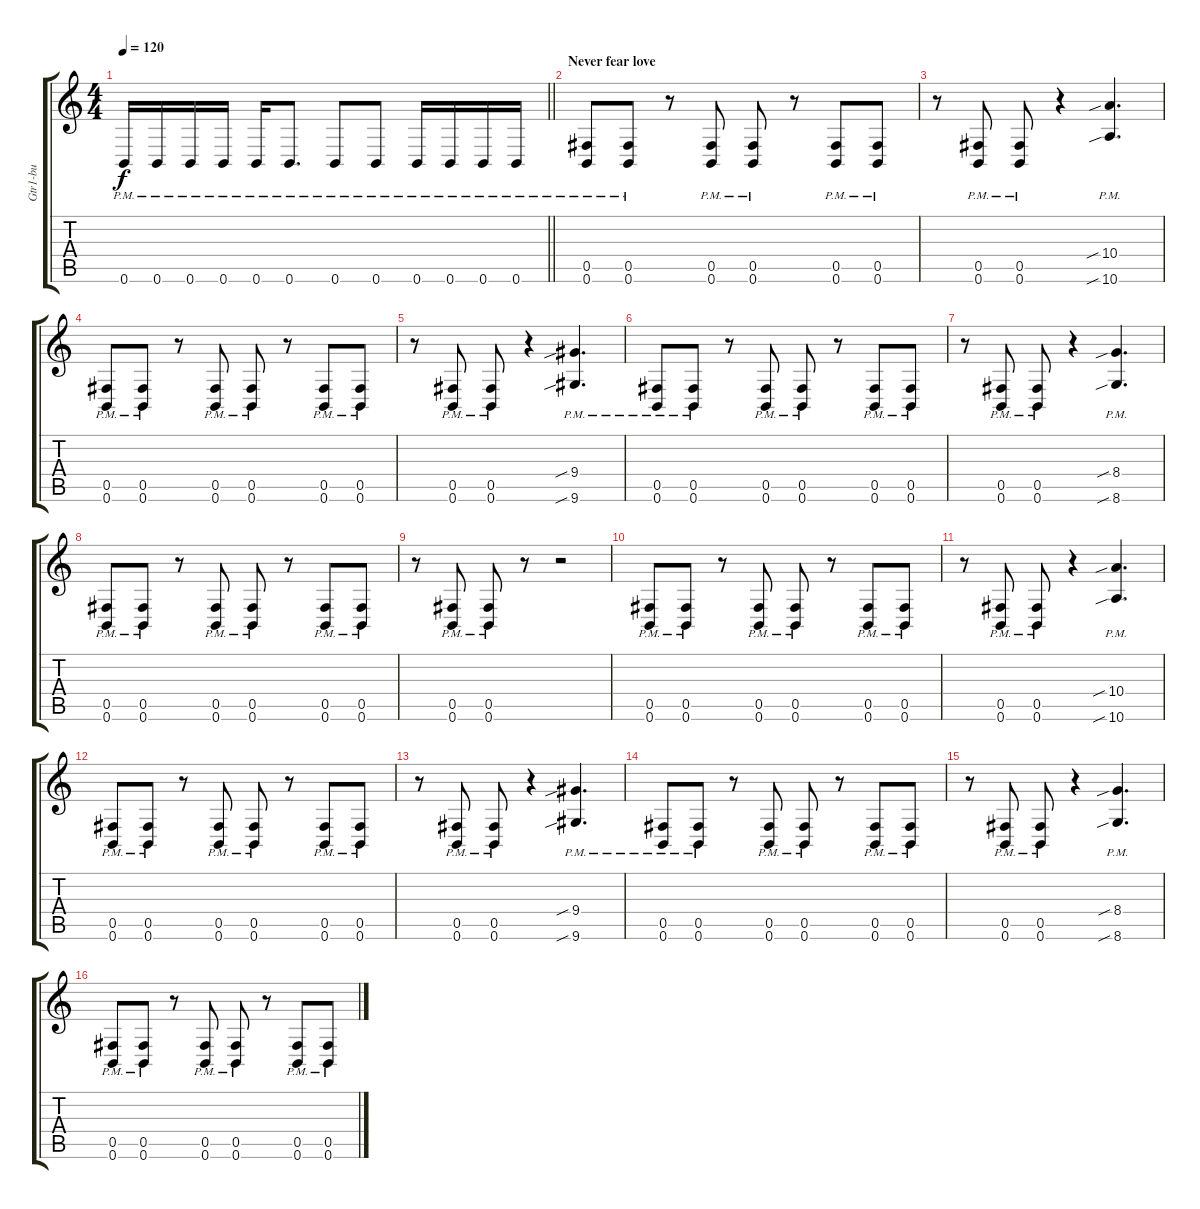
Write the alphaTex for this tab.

\track ("Gtr1-bu" "Gtr1-bu") {mute instrument acousticguitarsteel}
\staff {score tabs}
\tuning (Eb4 B3 Gb3 B2 Gb2 B1) {hide}
\ts (4 4)
\tempo 120
\clef g2
\barLineRight lightlight
\ks c
0.6{pm t}.16{dy f} 0.6{pm}.16 0.6{pm}.16 0.6{pm}.16 0.6{pm}.16 0.6{pm}.8{d} 0.6{pm}.8 0.6{pm}.8 0.6{pm}.16 0.6{pm}.16 0.6{pm}.16 0.6{pm}.16 |
\section ("" "Never fear love")
(0.5{pm} 0.6).8 (0.5{pm} 0.6).8 r.8 (0.5{pm} 0.6).8 (0.5{pm} 0.6).8 r.8 (0.5{pm} 0.6).8 (0.5{pm} 0.6).8 |
r.8 (0.5{pm} 0.6).8 (0.5{pm} 0.6).8 r.4 (10.4{sib} 10.6{sib pm}).4{d} |
(0.5{pm} 0.6).8 (0.5{pm} 0.6).8 r.8 (0.5{pm} 0.6).8 (0.5{pm} 0.6).8 r.8 (0.5{pm} 0.6).8 (0.5{pm} 0.6).8 |
r.8 (0.5{pm} 0.6).8 (0.5{pm} 0.6).8 r.4 (9.4{sib} 9.6{sib pm}).4{d} |
(0.5{pm} 0.6).8 (0.5{pm} 0.6).8 r.8 (0.5{pm} 0.6).8 (0.5{pm} 0.6).8 r.8 (0.5{pm} 0.6).8 (0.5{pm} 0.6).8 |
r.8 (0.5{pm} 0.6).8 (0.5{pm} 0.6).8 r.4 (8.4{sib} 8.6{sib pm}).4{d} |
(0.5{pm} 0.6).8 (0.5{pm} 0.6).8 r.8 (0.5{pm} 0.6).8 (0.5{pm} 0.6).8 r.8 (0.5{pm} 0.6).8 (0.5{pm} 0.6).8 |
r.8 (0.5{pm} 0.6).8 (0.5{pm} 0.6).8 r.8 r.2 |
(0.5{pm} 0.6).8 (0.5{pm} 0.6).8 r.8 (0.5{pm} 0.6).8 (0.5{pm} 0.6).8 r.8 (0.5{pm} 0.6).8 (0.5{pm} 0.6).8 |
r.8 (0.5{pm} 0.6).8 (0.5{pm} 0.6).8 r.4 (10.4{sib} 10.6{sib pm}).4{d} |
(0.5{pm} 0.6).8 (0.5{pm} 0.6).8 r.8 (0.5{pm} 0.6).8 (0.5{pm} 0.6).8 r.8 (0.5{pm} 0.6).8 (0.5{pm} 0.6).8 |
r.8 (0.5{pm} 0.6).8 (0.5{pm} 0.6).8 r.4 (9.4{sib} 9.6{sib pm}).4{d} |
(0.5{pm} 0.6).8 (0.5{pm} 0.6).8 r.8 (0.5{pm} 0.6).8 (0.5{pm} 0.6).8 r.8 (0.5{pm} 0.6).8 (0.5{pm} 0.6).8 |
r.8 (0.5{pm} 0.6).8 (0.5{pm} 0.6).8 r.4 (8.4{sib} 8.6{sib pm}).4{d} |
(0.5{pm} 0.6).8 (0.5{pm} 0.6).8 r.8 (0.5{pm} 0.6).8 (0.5{pm} 0.6).8 r.8 (0.5{pm} 0.6).8 (0.5{pm} 0.6).8
